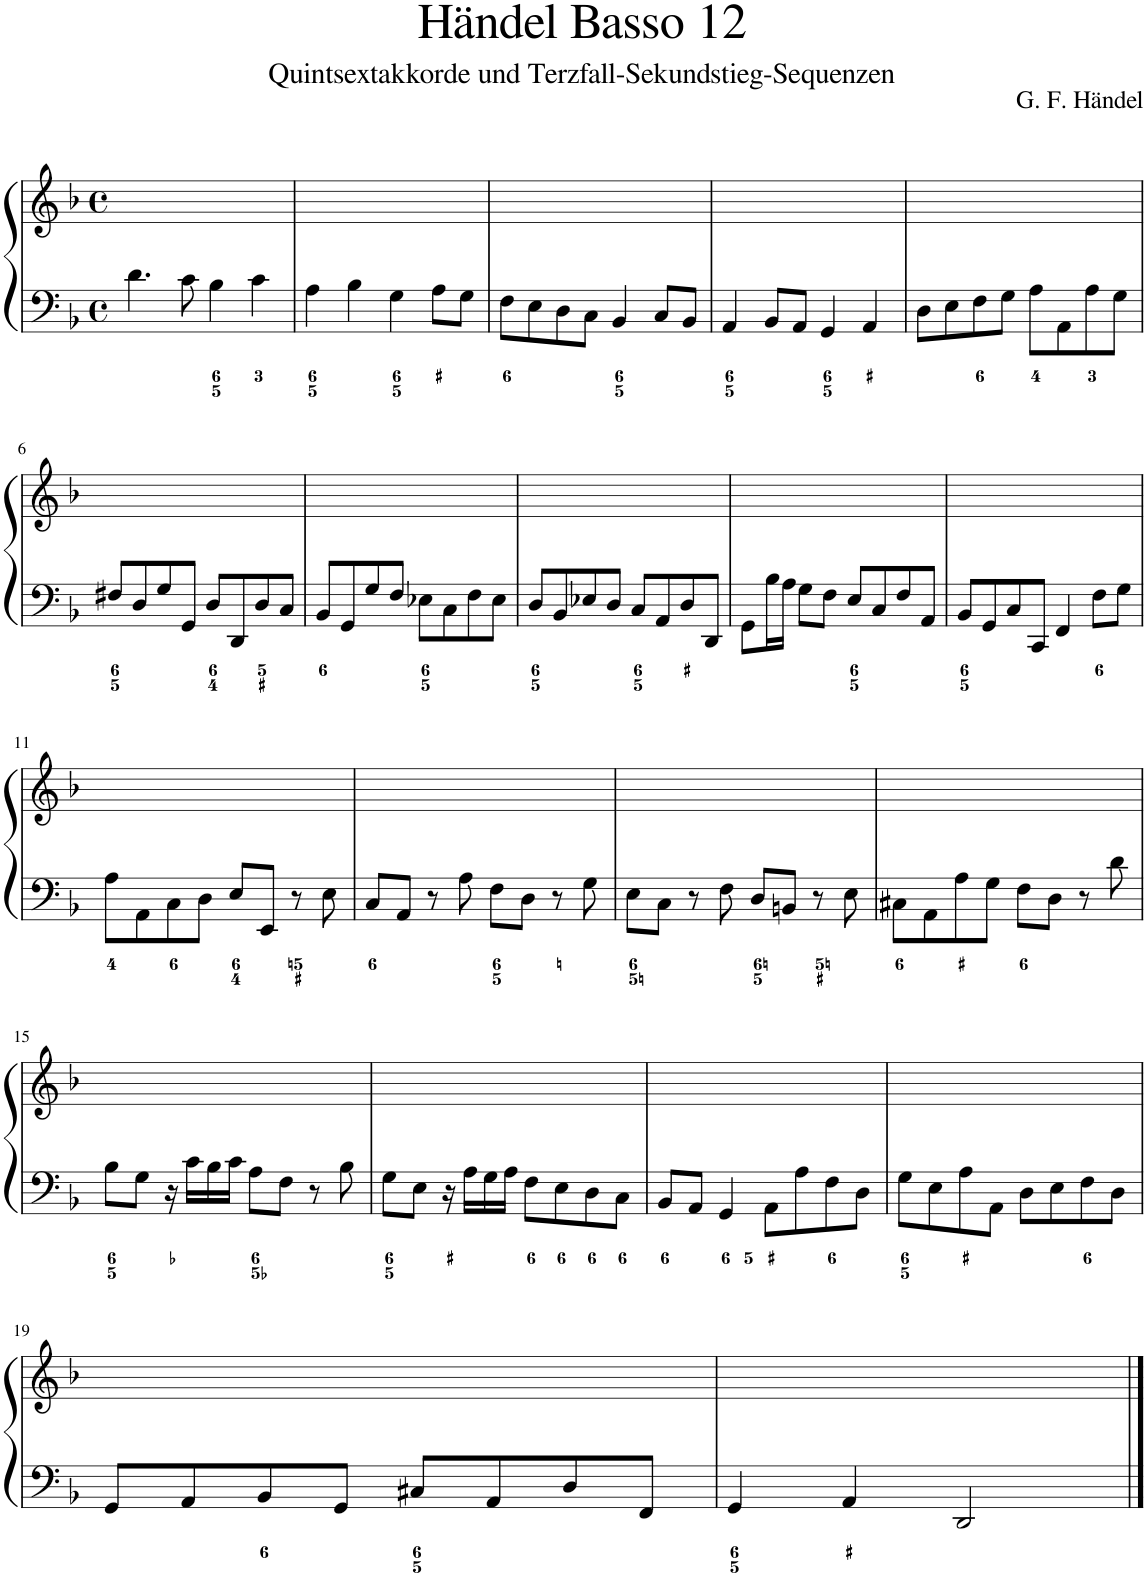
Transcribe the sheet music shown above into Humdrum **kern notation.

**kern	**kern
*part1	*part1
*staff2	*staff1
*I"Piano	*
*I'Pno.	*
*clefF4	*clefG2
*k[b-]	*k[b-]
*M4/4	*M4/4
*met(c)	*met(c)
=1	=1
4.d\	1ryy
8c\	.
4B-\	.
4c\	.
=2	=2
4A\	1ryy
4B-\	.
4G\	.
8A\L	.
8G\J	.
=3	=3
8F\L	1ryy
8E\	.
8D\	.
8C\J	.
4BB-/	.
8C/L	.
8BB-/J	.
=4	=4
4AA/	1ryy
8BB-/L	.
8AA/J	.
4GG/	.
4AA/	.
=5	=5
8D\L	1ryy
8E\	.
8F\	.
8G\J	.
8A\L	.
8AA\	.
8A\	.
8G\J	.
!!LO:LB:g=z
=6	=6
8F#X/L	1ryy
8D/	.
8G/	.
8GG/J	.
8D/L	.
8DD/	.
8D/	.
8C/J	.
=7	=7
8BB-/L	1ryy
8GG/	.
8G/	.
8F/J	.
8E-X\L	.
8C\	.
8F\	.
8E-\J	.
=8	=8
8D/L	1ryy
8BB-/	.
8E-X/	.
8D/J	.
8C/L	.
8AA/	.
8D/	.
8DD/J	.
=9	=9
8GG\L	1ryy
16B-\L	.
16A\JJ	.
8G\L	.
8F\J	.
8E/L	.
8C/	.
8F/	.
8AA/J	.
=10	=10
8BB-/L	1ryy
8GG/	.
8C/	.
8CC/J	.
4FF/	.
8F\L	.
8G\J	.
!!LO:LB:g=z
=11	=11
8A\L	1ryy
8AA\	.
8C\	.
8D\J	.
8E/L	.
8EE/J	.
8r	.
8E\	.
=12	=12
8C/L	1ryy
8AA/J	.
8r	.
8A\	.
8F\L	.
8D\J	.
8r	.
8G\	.
=13	=13
8E\L	1ryy
8C\J	.
8r	.
8F\	.
8D/L	.
8BBn/J	.
8r	.
8E\	.
=14	=14
8C#X\L	1ryy
8AA\	.
8A\	.
8G\J	.
8F\L	.
8D\J	.
8r	.
8d\	.
!!LO:LB:g=z
=15	=15
8B-\L	1ryy
8G\J	.
16r	.
16c\LL	.
16B-\	.
16c\JJ	.
8A\L	.
8F\J	.
8r	.
8B-\	.
=16	=16
8G\L	1ryy
8E\J	.
16r	.
16A\LL	.
16G\	.
16A\JJ	.
8F\L	.
8E\	.
8D\	.
8C\J	.
=17	=17
8BB-/L	1ryy
8AA/J	.
4GG/	.
8AA\L	.
8A\	.
8F\	.
8D\J	.
=18	=18
8G\L	1ryy
8E\	.
8A\	.
8AA\J	.
8D\L	.
8E\	.
8F\	.
8D\J	.
!!LO:LB:g=z
=19	=19
8GG/L	1ryy
8AA/	.
8BB-/	.
8GG/J	.
8C#X/L	.
8AA/	.
8D/	.
8FF/J	.
=20	=20
4GG/	1ryy
4AA/	.
2DD/	.
==	==
*-	*-
